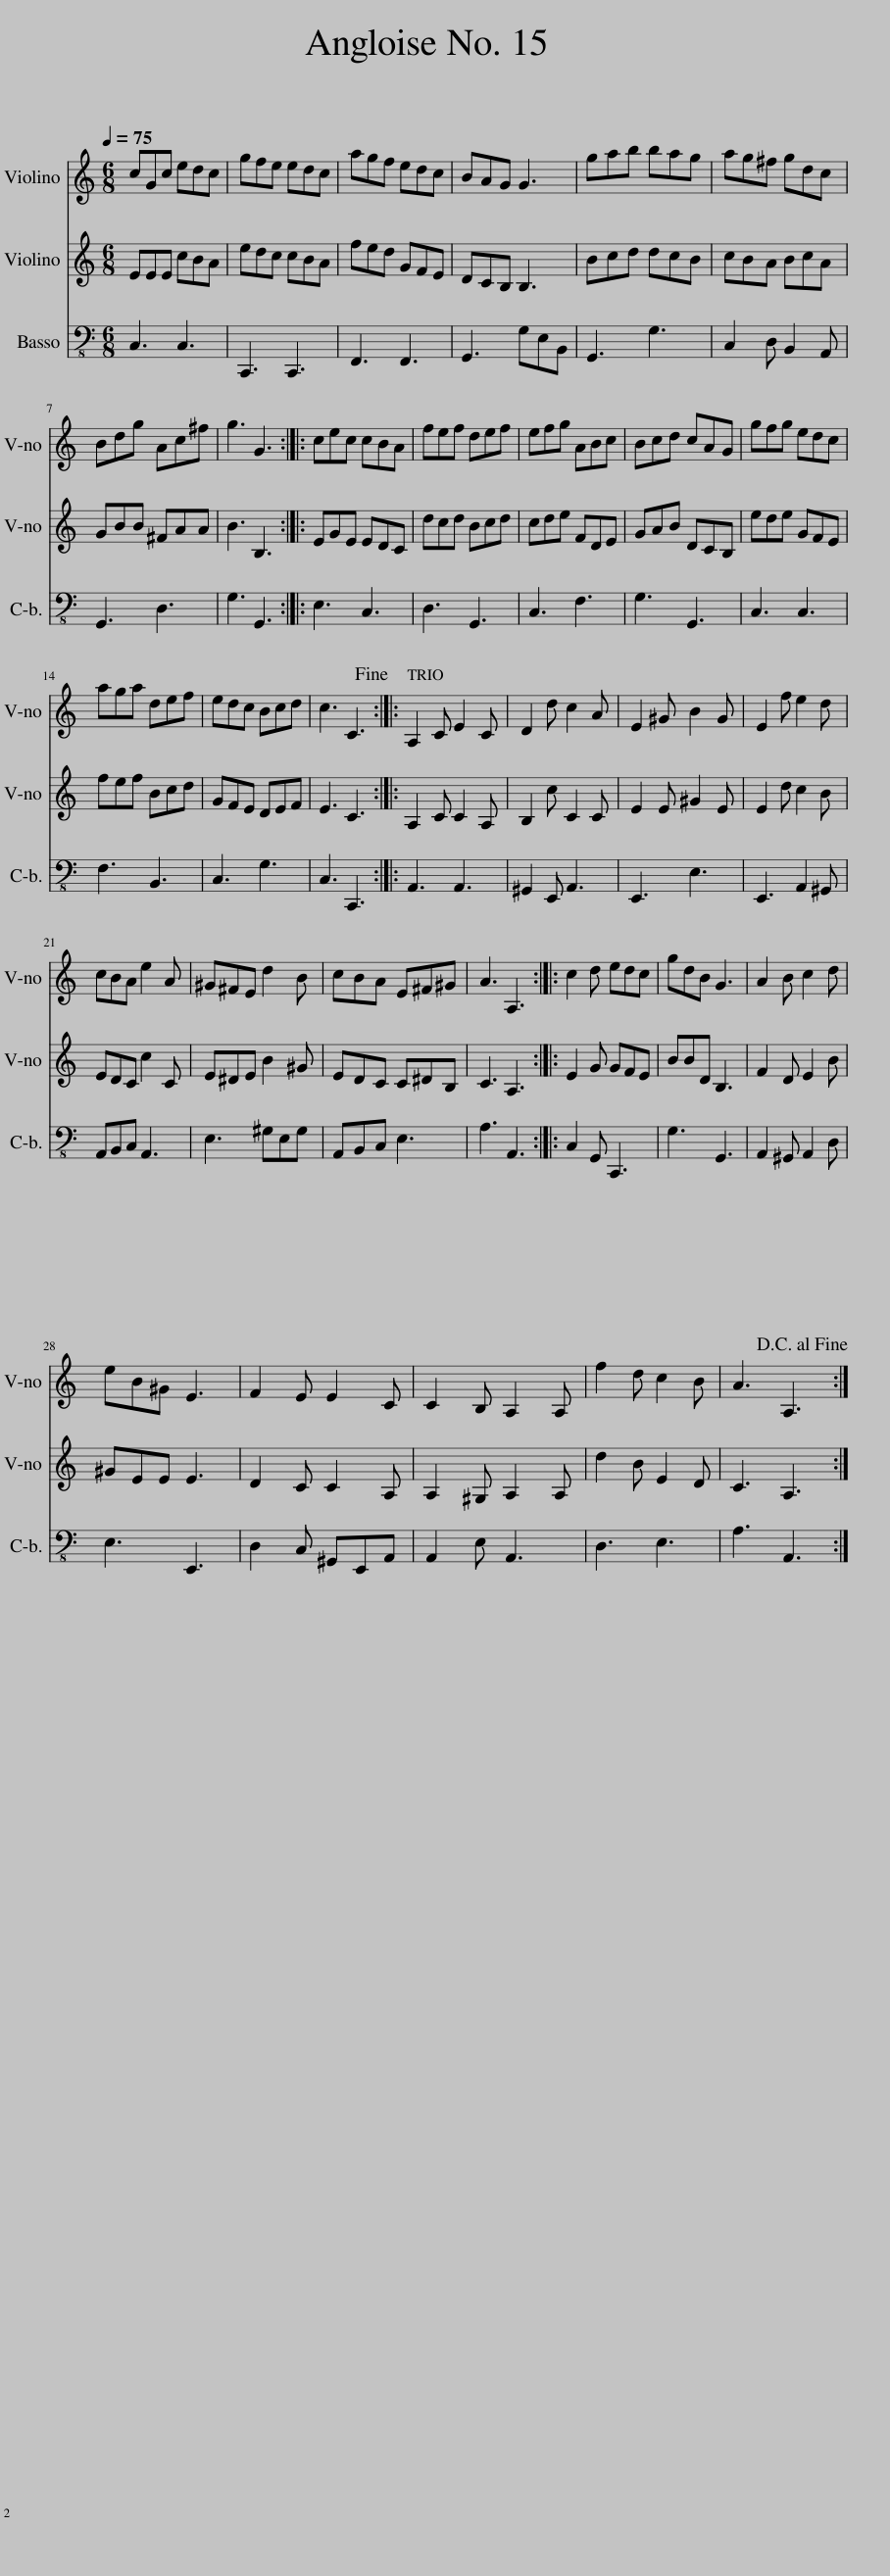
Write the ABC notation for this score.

X:1
%%score 1 2 3
L:1/8
Q:1/4=75
M:6/8
I:linebreak $
K:C
V:1 treble
V:2 treble
V:3 bass-8
V:1
 cGc edc | gfe edc | agf edc | BAG G3 | gab bag | %5
 ag^f gdc |$ Bdg Ac^f | g3 G3 :: cec cBA | fef def | %10
 efg ABc | Bcd cAG | gfg edc |$ aga def | edc Bcd | %15
 c3 C3!fine! :: A,2 C E2 C | D2 d c2 A | E2 ^G B2 G | E2 f e2 d |$ %20
 cBA e2 A | ^G^FE d2 B | cBA E^F^G | A3 A,3 :: c2 d edc | %25
 gdB G3 | A2 B c2 d |$ eB^G E3 | F2 E E2 C | C2 B, A,2 A, | %30
 f2 d c2 B | A3 A,3!D.C.! :| %32
V:2
 EEE cBA | edc cBA | fed GFE | DCB, B,3 | Bcd dcB | %5
 cBA BcA |$ GBB ^FAA | B3 B,3 :: EGE EDC | dcd Bcd | %10
 cde FDE | GAB DCB, | ede GFE |$ fef Bcd | GFE DEF | %15
 E3 C3 :: A,2 C C2 A, | B,2 c C2 C | E2 E ^G2 E | E2 d c2 B |$ %20
 EDC c2 C | E^DE B2 ^G | EDC C^DB, | C3 A,3 :: E2 G GFE | %25
 BBD B,3 | F2 D E2 B |$ ^GEE E3 | D2 C C2 A, | A,2 ^G, A,2 A, | %30
 d2 B E2 D | C3 A,3 :| %32
V:3
 C,3 C,3 | C,,3 C,,3 | F,,3 F,,3 | G,,3 G,E,B,, | G,,3 G,3 | %5
 C,2 D, B,,2 A,, |$ G,,3 D,3 | G,3 G,,3 :: E,3 C,3 | D,3 G,,3 | %10
 C,3 F,3 | G,3 G,,3 | C,3 C,3 |$ F,3 B,,3 | C,3 G,3 | %15
 C,3 C,,3 :: A,,3 A,,3 | ^G,,2 E,, A,,3 | E,,3 E,3 | E,,3 A,,2 ^G,, |$ %20
 A,,B,,C, A,,3 | E,3 ^G,E,G, | A,,B,,C, E,3 | A,3 A,,3 :: C,2 G,, C,,3 | %25
 G,3 G,,3 | A,,2 ^G,, A,,2 D, |$ E,3 E,,3 | D,2 C, ^G,,E,,A,, | A,,2 E, A,,3 | %30
 D,3 E,3 | A,3 A,,3 :| %32
